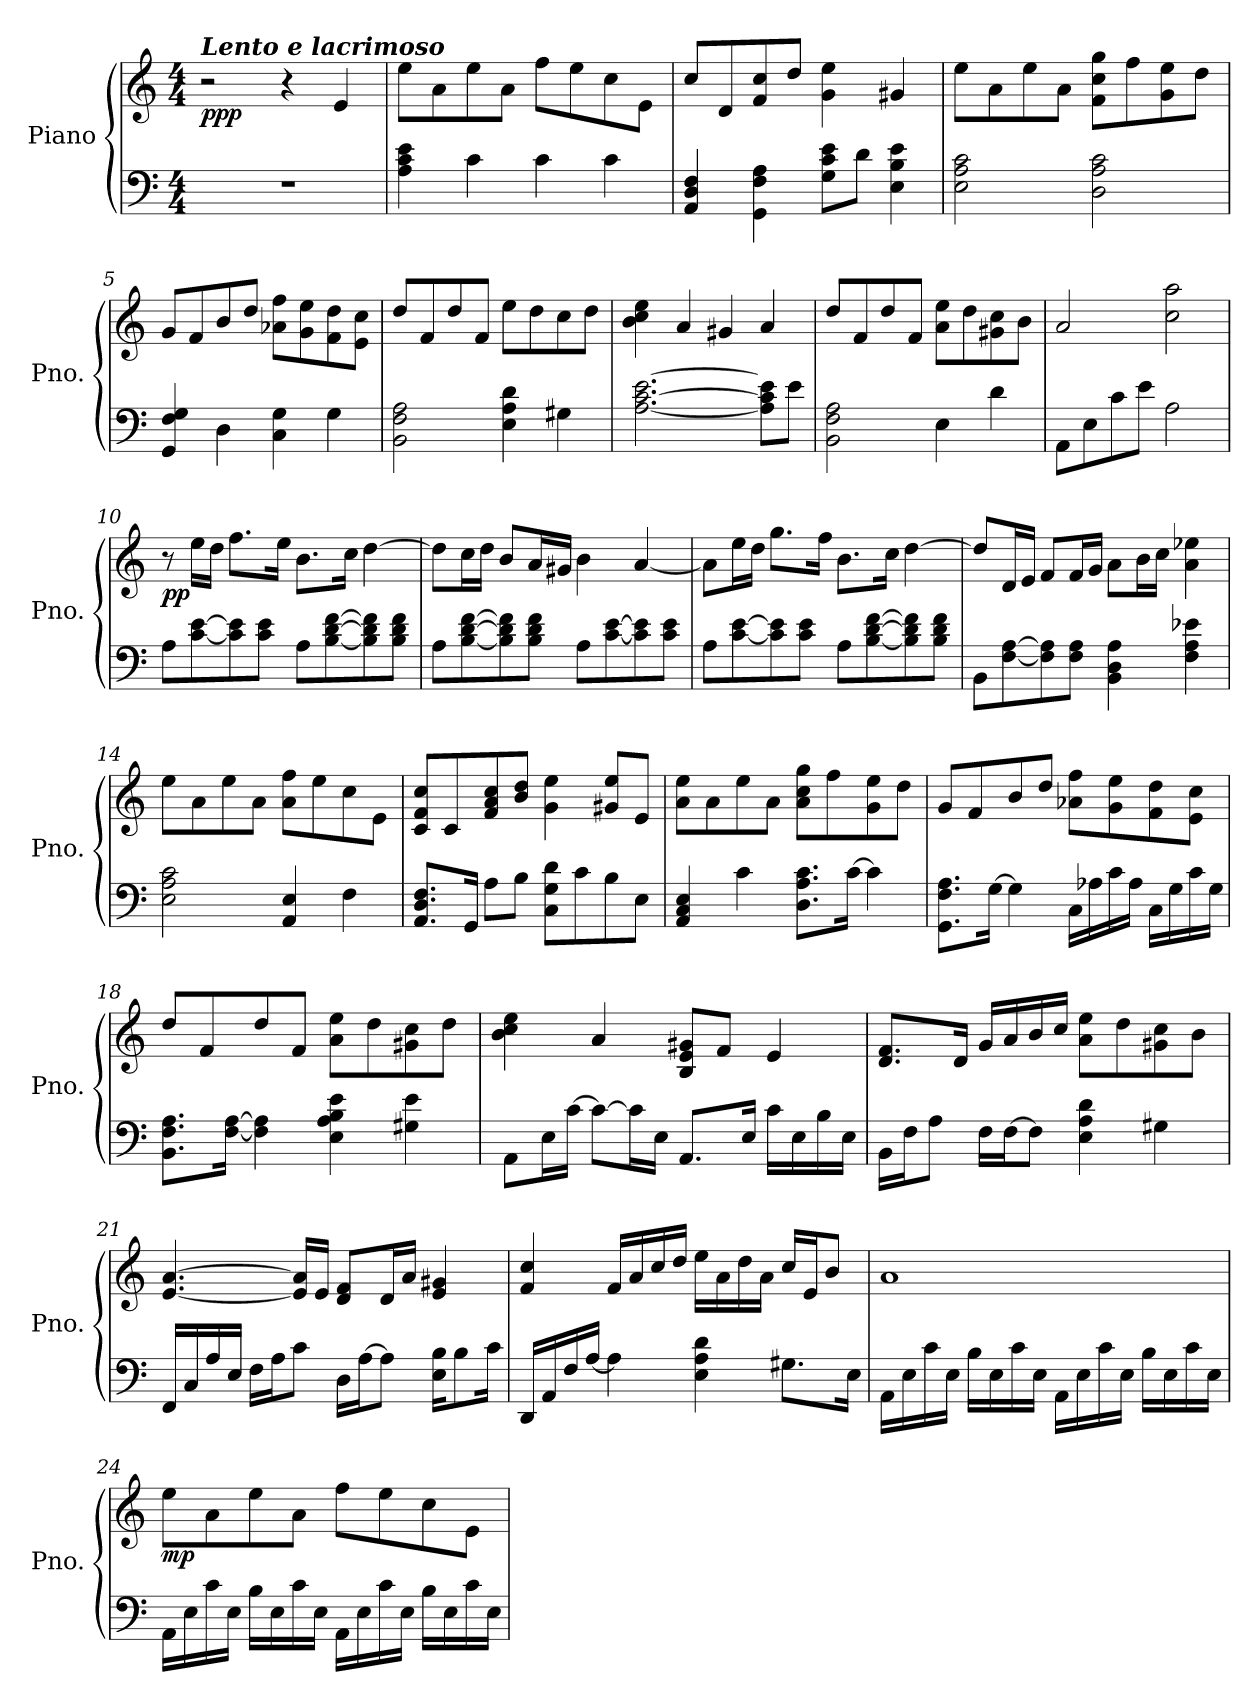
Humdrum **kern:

**kern	**kern	**dynam
*part1	*part1	*part1
*staff2	*staff1	*staff1/2
*I"Piano	*	*
*I'Pno.	*	*
*clefF4	*clefG2	*
*k[]	*k[]	*
*M4/4	*M4/4	*
*MM48	*MM48	*
=1	=1	=1
!	!LO:TX:a:Bi:t=Lento e lacrimoso	!
!	!	!LO:DY:b
1r	2r	ppp
.	4r	.
.	4e/	.
=2	=2	=2
4A\ 4c\ 4e\	8ee\L	.
.	8a\	.
4c\	8ee\	.
.	8a\J	.
4c\	8ff\L	.
.	8ee\	.
4c\	8cc\	.
.	8e\J	.
=3	=3	=3
4AA/ 4D/ 4F/	8cc/L	.
.	8d/	.
4GG\ 4F\ 4A\	8f/ 8cc/	.
.	8dd/J	.
8G\ 8c\ 8e\L	4g\ 4ee\	.
8d\J	.	.
4E\ 4B\ 4e\	4g#X/	.
=4	=4	=4
2E\ 2A\ 2c\	8ee\L	.
.	8a\	.
.	8ee\	.
.	8a\J	.
2D\ 2A\ 2c\	8f\ 8cc\ 8gg\L	.
.	8ff\	.
.	8g\ 8ee\	.
.	8dd\J	.
=5	=5	=5
4GG/ 4F/ 4G/	8g/L	.
.	8f/	.
4D\	8b/	.
.	8dd/J	.
4C\ 4G\	8a-X\ 8ff\L	.
.	8g\ 8ee\	.
4G\	8f\ 8dd\	.
.	8e\ 8cc\J	.
!!LO:LB:g=z
=6	=6	=6
2BB\ 2F\ 2A\	8dd/L	.
.	8f/	.
.	8dd/	.
.	8f/J	.
4E\ 4A\ 4d\	8ee\L	.
.	8dd\	.
4G#X\	8cc\	.
.	8dd\J	.
=7	=7	=7
[2.A\ [2.c\ [2.e\	4b\ 4cc\ 4ee\	.
.	4a/	.
.	4g#X/	.
8A\] 8c\] 8e\]L	4a/	.
8e\J	.	.
=8	=8	=8
2BB\ 2F\ 2A\	8dd/L	.
.	8f/	.
.	8dd/	.
.	8f/J	.
4E\	8a\ 8ee\L	.
.	8dd\	.
4d\	8g#X\ 8cc\	.
.	8b\J	.
=9	=9	=9
8AA\L	2a/	.
8E\	.	.
8c\	.	.
8e\J	.	.
2A\	2cc\ 2aa\	.
=10	=10	=10
!	!	!LO:DY:b
8A\L	8r	pp
[8c\ [8e\	16ee\LL	.
.	16dd\JJ	.
8c\] 8e\]	8.ff\L	.
8c\ 8e\J	.	.
.	16ee\Jk	.
8A\L	8.b\L	.
[8B\ [8d\ [8f\	.	.
.	16cc\Jk	.
8B\] 8d\] 8f\]	[4dd\	.
8B\ 8d\ 8f\J	.	.
!!LO:LB:g=z
=11	=11	=11
8A\L	8dd\L]	.
[8B\ [8d\ [8f\	16cc\L	.
.	16dd\JJ	.
8B\] 8d\] 8f\]	8b/L	.
8B\ 8d\ 8f\J	16a/L	.
.	16g#X/JJ	.
8A\L	4b\	.
[8c\ [8e\	.	.
8c\] 8e\]	[4a/	.
8c\ 8e\J	.	.
=12	=12	=12
8A\L	8a\L]	.
[8c\ [8e\	16ee\L	.
.	16dd\JJ	.
8c\] 8e\]	8.gg\L	.
8c\ 8e\J	.	.
.	16ff\Jk	.
8A\L	8.b\L	.
[8B\ [8d\ [8f\	.	.
.	16cc\Jk	.
8B\] 8d\] 8f\]	[4dd\	.
8B\ 8d\ 8f\J	.	.
=13	=13	=13
8BB\L	8dd/L]	.
[8F\ [8A\	16d/L	.
.	16e/JJ	.
8F\] 8A\]	8f/L	.
8F\ 8A\J	16f/L	.
.	16g/JJ	.
4BB\ 4D\ 4A\	8a\L	.
.	16b\L	.
.	16cc\JJ	.
4F\ 4A\ 4e-X\	4a\ 4ee-X\	.
=14	=14	=14
2E\ 2A\ 2c\	8ee\L	.
.	8a\	.
.	8ee\	.
.	8a\J	.
4AA/ 4E/	8a\ 8ff\L	.
.	8ee\	.
4F\	8cc\	.
.	8e\J	.
!!LO:LB:g=z
=15	=15	=15
8.AA/ 8.D/ 8.F/L	8c/ 8f/ 8cc/L	.
.	8c/	.
16GG/Jk	.	.
8A\L	8f/ 8a/ 8cc/	.
8B\J	8b/ 8dd/J	.
8C\ 8G\ 8d\L	4g\ 4ee\	.
8c\	.	.
8B\	8g#X/ 8ee/L	.
8E\J	8e/J	.
=16	=16	=16
4AA/ 4C/ 4E/	8a\ 8ee\L	.
.	8a\	.
4c\	8ee\	.
.	8a\J	.
8.D\ 8.A\ 8.c\L	8a\ 8cc\ 8gg\L	.
.	8ff\	.
[16c\Jk	.	.
4c\]	8g\ 8ee\	.
.	8dd\J	.
=17	=17	=17
8.GG\ 8.F\ 8.A\L	8g/L	.
.	8f/	.
[16G\Jk	.	.
4G\]	8b/	.
.	8dd/J	.
16C\LL	8a-X\ 8ff\L	.
16A-X\	.	.
16c\	8g\ 8ee\	.
16A-\JJ	.	.
16C\LL	8f\ 8dd\	.
16G\	.	.
16c\	8e\ 8cc\J	.
16G\JJ	.	.
=18	=18	=18
8.BB\ 8.F\ 8.A\L	8dd/L	.
.	8f/	.
[16F\ [16A\Jk	.	.
4F\] 4A\]	8dd/	.
.	8f/J	.
4E\ 4A\ 4B\ 4e\	8a\ 8ee\L	.
.	8dd\	.
4G#X\ 4e\	8g#X\ 8cc\	.
.	8dd\J	.
!!LO:LB:g=z
=19	=19	=19
8AA\L	4b\ 4cc\ 4ee\	.
16E\L	.	.
[16c\JJ	.	.
8c\L_	4a/	.
16c\L]	.	.
16E\JJ	.	.
8.AA/L	8B/ 8e/ 8g#X/L	.
.	8f/J	.
16E/Jk	.	.
16c\LL	4e/	.
16E\	.	.
16B\	.	.
16E\JJ	.	.
=20	=20	=20
16BB\LL	8.d/ 8.f/L	.
16F\J	.	.
8A\J	.	.
.	16d/Jk	.
16F\LL	16g/LL	.
[16F\J	16a/	.
8F\J]	16b/	.
.	16cc/JJ	.
4E\ 4A\ 4d\	8a\ 8ee\L	.
.	8dd\	.
4G#X\	8g#X\ 8cc\	.
.	8b\J	.
=21	=21	=21
16FF/LL	[4.e/ [4.a/	.
16C/	.	.
16A/	.	.
16E/JJ	.	.
16F\LL	.	.
16A\J	.	.
8c\J	16e/] 16a/]LL	.
.	16e/JJ	.
16D\LL	8d/ 8f/L	.
[16A\J	.	.
8A\J]	16d/L	.
.	16a/JJ	.
16E\ 16B\KL	4e/ 4g#X/	.
8B\	.	.
16c\Jk	.	.
!!LO:PB:g=z
=22	=22	=22
16DD/LL	4f/ 4cc/	.
16AA/	.	.
16F/	.	.
[16A/JJ	.	.
4A\]	16f/LL	.
.	16a/	.
.	16cc/	.
.	16dd/JJ	.
4E\ 4A\ 4d\	16ee\LL	.
.	16a\	.
.	16dd\	.
.	16a\JJ	.
8.G#X\L	16cc/LL	.
.	16e/J	.
.	8b/J	.
16E\Jk	.	.
=23	=23	=23
16AA\LL	1a	.
16E\	.	.
16c\	.	.
16E\JJ	.	.
16B\LL	.	.
16E\	.	.
16c\	.	.
16E\JJ	.	.
16AA\LL	.	.
16E\	.	.
16c\	.	.
16E\JJ	.	.
16B\LL	.	.
16E\	.	.
16c\	.	.
16E\JJ	.	.
=24	=24	=24
!	!	!LO:DY:b
16AA\LL	8ee\L	mp
16E\	.	.
16c\	8a\	.
16E\JJ	.	.
16B\LL	8ee\	.
16E\	.	.
16c\	8a\J	.
16E\JJ	.	.
16AA\LL	8ff\L	.
16E\	.	.
16c\	8ee\	.
16E\JJ	.	.
16B\LL	8cc\	.
16E\	.	.
16c\	8e\J	.
16E\JJ	.	.
=	=	=
*-	*-	*-
